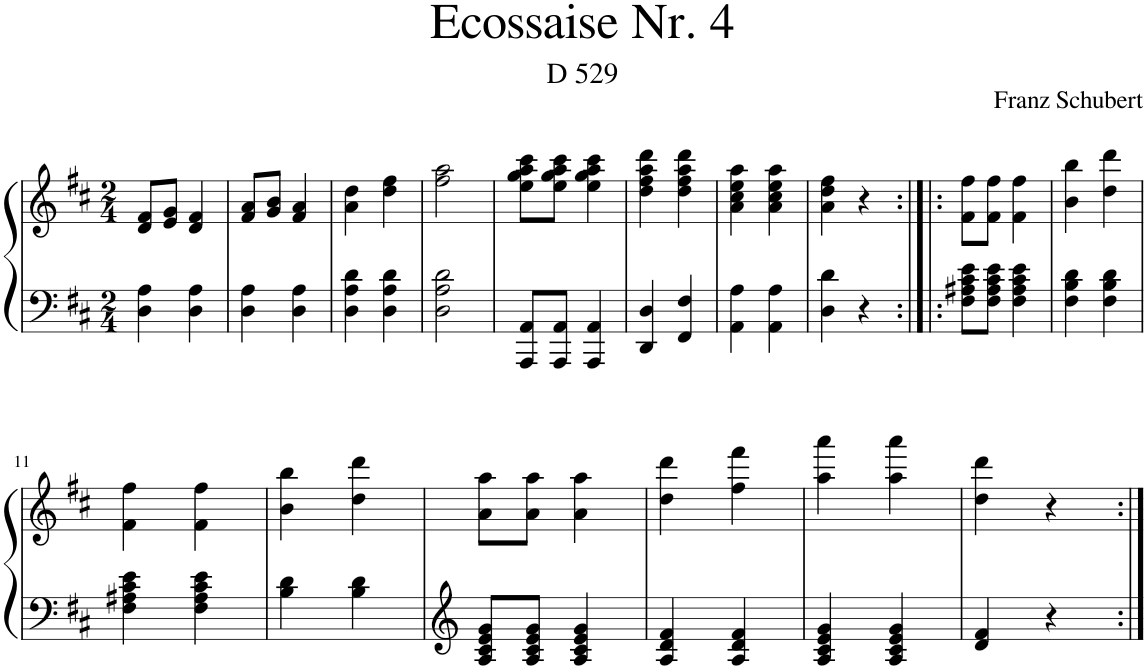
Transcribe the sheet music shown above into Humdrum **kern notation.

**kern	**kern
*part1	*part1
*staff2	*staff1
*I"Piano	*
*I'Pno.	*
*clefF4	*clefG2
*k[f#c#]	*k[f#c#]
*M2/4	*M2/4
=1	=1
4D\ 4A\	8d/ 8f#/L
.	8e/ 8g/J
4D\ 4A\	4d/ 4f#/
=2	=2
4D\ 4A\	8f#/ 8a/L
.	8g/ 8b/J
4D\ 4A\	4f#/ 4a/
=3	=3
4D\ 4A\ 4d\	4a\ 4dd\
4D\ 4A\ 4d\	4dd\ 4ff#\
=4	=4
2D\ 2A\ 2d\	2ff#\ 2aa\
=5	=5
8AAA/ 8AA/L	8ee\ 8gg\ 8aa\ 8ccc#\L
8AAA/ 8AA/J	8ee\ 8gg\ 8aa\ 8ccc#\J
4AAA/ 4AA/	4ee\ 4gg\ 4aa\ 4ccc#\
=6	=6
4DD/ 4D/	4dd\ 4ff#\ 4aa\ 4ddd\
4FF#/ 4F#/	4dd\ 4ff#\ 4aa\ 4ddd\
=7	=7
4AA\ 4A\	4a\ 4cc#\ 4ee\ 4aa\
4AA\ 4A\	4a\ 4cc#\ 4ee\ 4aa\
=8	=8
4D\ 4d\	4a\ 4dd\ 4ff#\
4r	4r
=9:|!|:	=9:|!|:
8F#\ 8A#X\ 8c#\ 8e\L	8f#\ 8ff#\L
8F#\ 8A#\ 8c#\ 8e\J	8f#\ 8ff#\J
4F#\ 4A#\ 4c#\ 4e\	4f#\ 4ff#\
=10	=10
4F#\ 4B\ 4d\	4b\ 4bb\
4F#\ 4B\ 4d\	4dd\ 4ddd\
!!LO:LB:g=z
=11	=11
4F#\ 4A#X\ 4c#\ 4e\	4f#\ 4ff#\
4F#\ 4A#\ 4c#\ 4e\	4f#\ 4ff#\
=12	=12
4B\ 4d\	4b\ 4bb\
4B\ 4d\	4dd\ 4ddd\
=13	=13
8A/ 8c#/ 8e/ 8g/L	8a\ 8aa\L
8A/ 8c#/ 8e/ 8g/J	8a\ 8aa\J
4A/ 4c#/ 4e/ 4g/	4a\ 4aa\
=14	=14
4A/ 4d/ 4f#/	4dd\ 4ddd\
4A/ 4d/ 4f#/	4ff#\ 4fff#\
=15	=15
4A/ 4c#/ 4e/ 4g/	4aa\ 4aaa\
4A/ 4c#/ 4e/ 4g/	4aa\ 4aaa\
=16	=16
4d/ 4f#/	4dd\ 4ddd\
4r	4r
=:|!	=:|!
*-	*-
